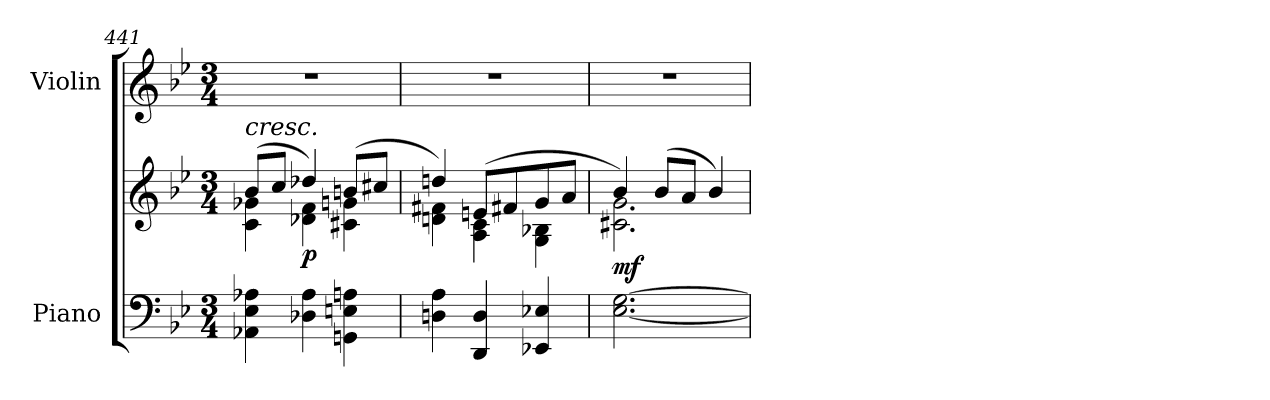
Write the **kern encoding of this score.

**kern	**kern	**dynam	**kern
*part2	*part2	*part2	*part1
*staff3	*staff2	*staff2/3	*staff1
*I"Piano	*	*	*I"Violin
*I'Pno.	*	*	*I'Vln.
!!LO:LB:g=z
*clefF4	*clefG2	*	*clefG2
*k[b-e-]	*k[b-e-]	*	*k[b-e-]
*M3/4	*M3/4	*	*M3/4
=441	=441	=441	=441
*	*^	*	*
!	!LO:TX:a:i:t=cresc.	!	!	!
4AA-X\ 4E-\ 4A-X\	(8b-/L	4c\ 4g-X\	.	2.r
.	8cc/J	.	.	.
!	!	!	!LO:DY:b	!
4D-X\ 4A-\	4dd-X/)	4d-X\ 4f\	p	.
4GGn\ 4En\ 4An\	(8bn/L	4c#X\ 4gn\	.	.
.	8cc#X/J	.	.	.
=442	=442	=442	=442	=442
4Dn\ 4A\	4ddn/)	4dn\ 4f#X\	.	2.r
4DD/ 4D/	(8en/L	4A\ 4c\	.	.
.	8f#X/	.	.	.
4EE-X/ 4E-X/	8g/	4G\ 4B-X\	.	.
.	8a/J	.	.	.
=443	=443	=443	=443	=443
!	!	!	!LO:DY:b	!
[2.E-\ [2.G\	4b-/)	2.c#X\ 2.g\	mf	2.r
.	(8b-/L	.	.	.
.	8a/J	.	.	.
.	4b-/)	.	.	.
*	*v	*v	*	*
=	=	=	=
*-	*-	*-	*-
